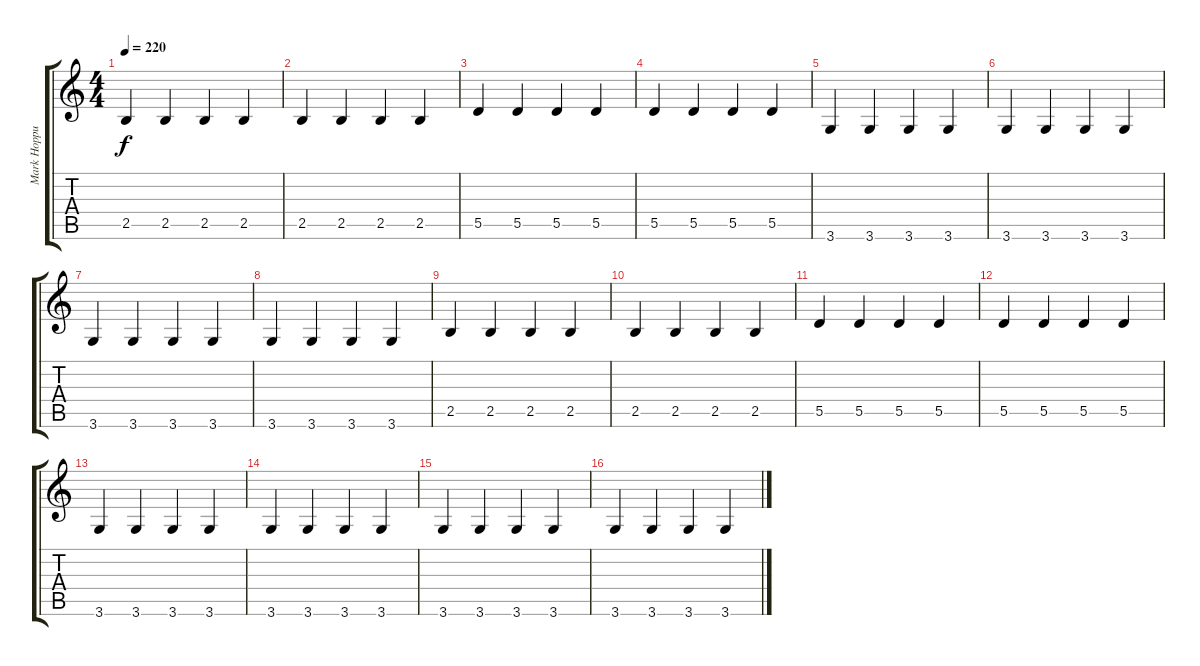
\track ("Mark Hoppus" "Mark Hoppu") {instrument electricbassfinger}
\staff {score tabs}
\tuning (E4 B3 G3 D3 A2 E2) {hide}
\ts (4 4)
\tempo 220
\clef g2
\ks c
2.5.4{dy f} 2.5.4 2.5.4 2.5.4 |
2.5.4 2.5.4 2.5.4 2.5.4 |
5.5.4 5.5.4 5.5.4 5.5.4 |
5.5.4 5.5.4 5.5.4 5.5.4 |
3.6.4 3.6.4 3.6.4 3.6.4 |
3.6.4 3.6.4 3.6.4 3.6.4 |
3.6.4 3.6.4 3.6.4 3.6.4 |
3.6.4 3.6.4 3.6.4 3.6.4 |
2.5.4 2.5.4 2.5.4 2.5.4 |
2.5.4 2.5.4 2.5.4 2.5.4 |
5.5.4 5.5.4 5.5.4 5.5.4 |
5.5.4 5.5.4 5.5.4 5.5.4 |
3.6.4 3.6.4 3.6.4 3.6.4 |
3.6.4 3.6.4 3.6.4 3.6.4 |
3.6.4 3.6.4 3.6.4 3.6.4 |
3.6.4 3.6.4 3.6.4 3.6.4
